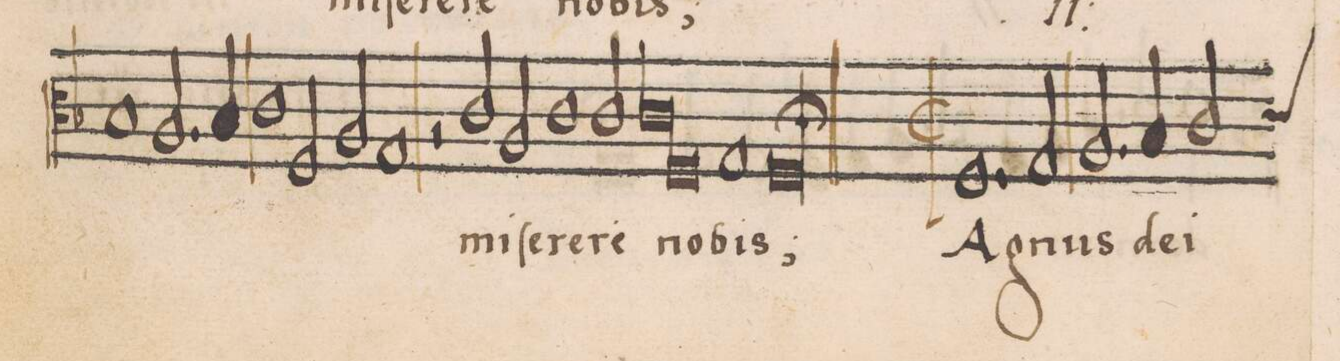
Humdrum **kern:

**kern	**text
*I"TENOR	*
*clefC3	*
*k[b-]	*
*met(C|)	*
*M2/1	*
1B-	.
2.A/	.
4B-/	.
=27-	=27-
1c	-re
2F/	no-
2A/	.
=28-	=28-
1G	-bis
*	*Xij
2r	.
2c/	mi-
=29-	=29-
2A/	-ſe-
1c	-re-
2c/	-re
=30-	=30-
*lig	*
1c	no-
1F	.
*Xlig	*
=31-	=31-
1G	-bis;
1Fl;	.
=32||	=32||
*M2/1	*
*met(C|)	*
1.F	A-
2G/	-gnus
=33-	=33-
2.A/	de-
4B-/	.
*custos:d	*
2c/	-i
*-	*-
